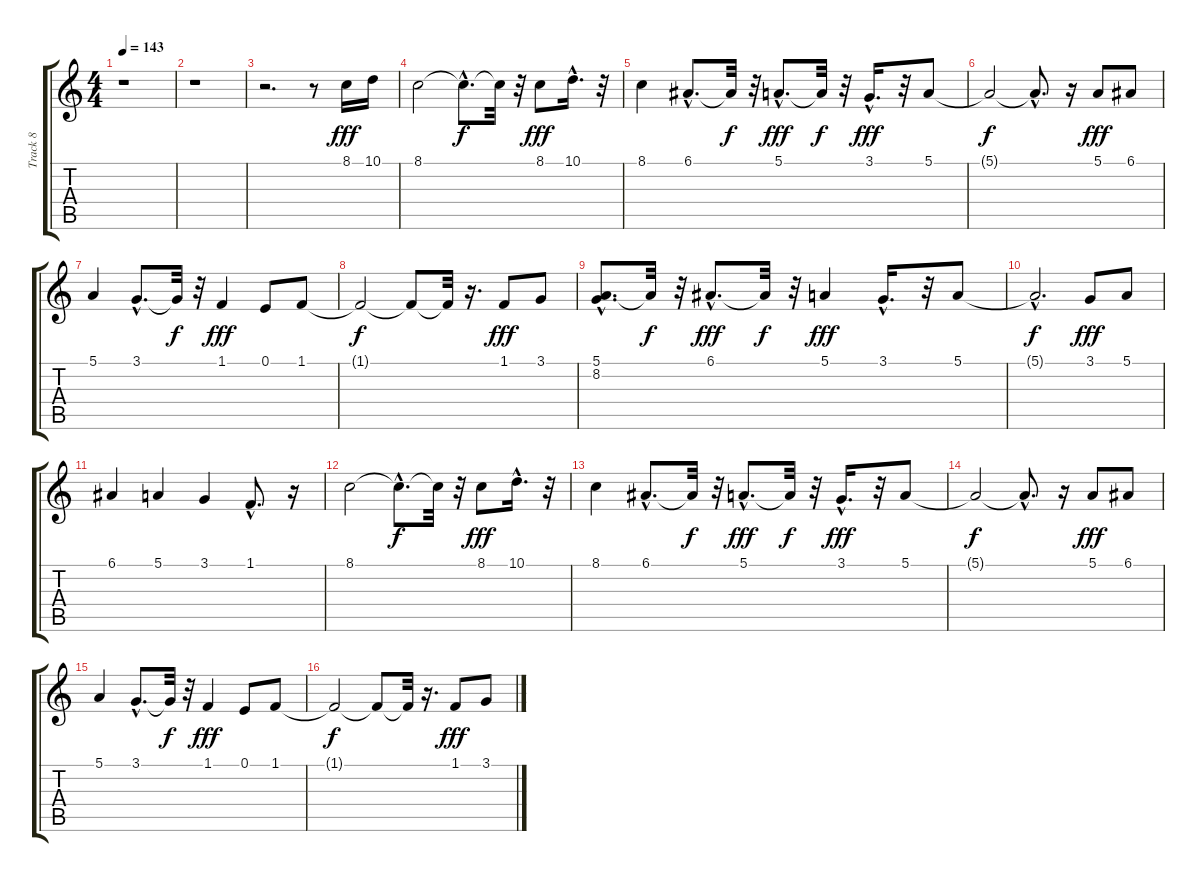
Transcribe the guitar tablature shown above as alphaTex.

\track ("Track 8" "Track 8") {instrument tremolostrings}
\staff {score tabs}
\tuning (E4 B3 G3 D3 A2 E2) {hide}
\ts (4 4)
\tempo 143
\clef g2
\ks c
r.1{dy f} |
r.1 |
r.2{d} r.8 8.1.16{dy fff} 10.1.16 |
8.1.2 8.1{hac t}.8{d dy f} 8.1{t}.32 r.32 8.1.8{dy fff} 10.1{hac}.16{d} r.32 |
8.1.4 6.1{hac}.8{d} 6.1{t}.32{dy f} r.32 5.1{hac}.8{d dy fff} 5.1{t}.32{dy f} r.32 3.1{hac}.16{d dy fff} r.32 5.1.8 |
5.1{t}.2{dy f} 5.1{hac t}.8{d} r.16 5.1.8{dy fff} 6.1.8 |
5.1.4 3.1{hac}.8{d} 3.1{t}.32{dy f} r.32 1.1.4{dy fff} 0.1.8 1.1.8 |
1.1{t}.2{dy f} 1.1{t}.8 1.1{t}.32 r.16{d} 1.1.8{dy fff} 3.1.8 |
(5.1{hac} 8.2).8{d} 5.1{t}.32{dy f} r.32 6.1{hac}.8{d dy fff} 6.1{t}.32{dy f} r.32 5.1.4{dy fff} 3.1{hac}.16{d} r.32 5.1.8 |
5.1{hac t}.2{d dy f} 3.1.8{dy fff} 5.1.8 |
6.1.4 5.1.4 3.1.4 1.1{hac}.8{d} r.16 |
8.1.2 8.1{hac t}.8{d dy f} 8.1{t}.32 r.32 8.1.8{dy fff} 10.1{hac}.16{d} r.32 |
8.1.4 6.1{hac}.8{d} 6.1{t}.32{dy f} r.32 5.1{hac}.8{d dy fff} 5.1{t}.32{dy f} r.32 3.1{hac}.16{d dy fff} r.32 5.1.8 |
5.1{t}.2{dy f} 5.1{hac t}.8{d} r.16 5.1.8{dy fff} 6.1.8 |
5.1.4 3.1{hac}.8{d} 3.1{t}.32{dy f} r.32 1.1.4{dy fff} 0.1.8 1.1.8 |
1.1{t}.2{dy f} 1.1{t}.8 1.1{t}.32 r.16{d} 1.1.8{dy fff} 3.1.8
